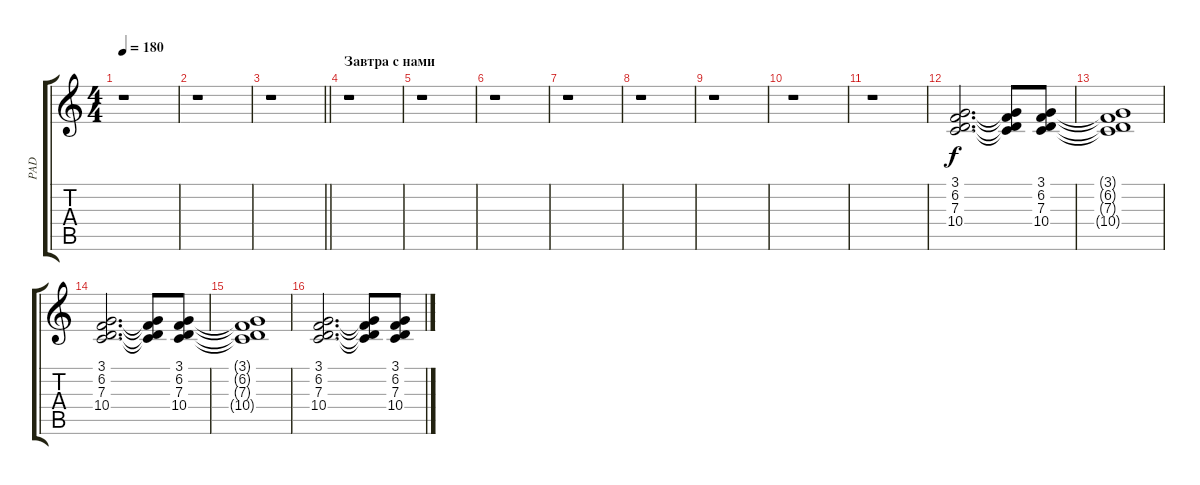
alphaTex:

\track ("PAD" "PAD") {instrument lead2sawtooth}
\staff {score tabs}
\tuning (E4 B3 G3 D3 A2 E2) {hide}
\ts (4 4)
\tempo 180
\clef g2
\ks c
r.1{dy f} |
r.1 |
\barLineRight lightlight
r.1 |
\section ("" "Завтра с нами")
r.1 |
r.1 |
r.1 |
r.1 |
r.1 |
r.1 |
r.1 |
r.1 |
(3.1 6.2 7.3 10.4).2{d} (3.1{t} 6.2{t} 7.3{t} 10.4{t}).8 (3.1 6.2 7.3 10.4).8 |
(3.1{t} 6.2{t} 7.3{t} 10.4{t}).1 |
(3.1 6.2 7.3 10.4).2{d} (3.1{t} 6.2{t} 7.3{t} 10.4{t}).8 (3.1 6.2 7.3 10.4).8 |
(3.1{t} 6.2{t} 7.3{t} 10.4{t}).1 |
(3.1 6.2 7.3 10.4).2{d} (3.1{t} 6.2{t} 7.3{t} 10.4{t}).8 (3.1 6.2 7.3 10.4).8
